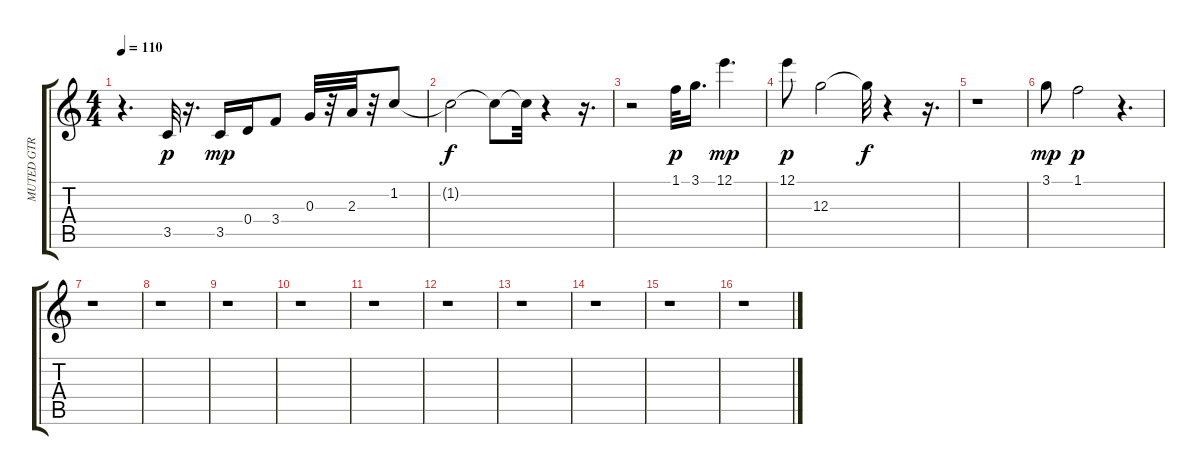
\track ("MUTED GTR" "MUTED GTR") {instrument electricguitarmuted}
\staff {score tabs}
\tuning (E4 B3 G3 D3 A2 E2) {hide}
\ts (4 4)
\tempo 110
\clef g2
\ks c
r.4{d dy f} 3.5.32{dy p} r.16{d} 3.5.16{dy mp} 0.4.16 3.4.8 0.3.32 r.32 2.3.32 r.32 1.2.8 |
1.2{t}.2{dy f} 1.2{t}.8 1.2{t}.32 r.4 r.16{d} |
r.2 1.1.32{dy p} 3.1.16{d} 12.1.4{d dy mp} |
12.1.8{dy p} 12.3.2 12.3{t}.32{dy f} r.4 r.16{d} |
r.1 |
3.1.8{dy mp} 1.1.2{dy p} r.4{d} |
r.1 |
r.1 |
r.1 |
r.1 |
r.1 |
r.1 |
r.1 |
r.1 |
r.1 |
r.1
